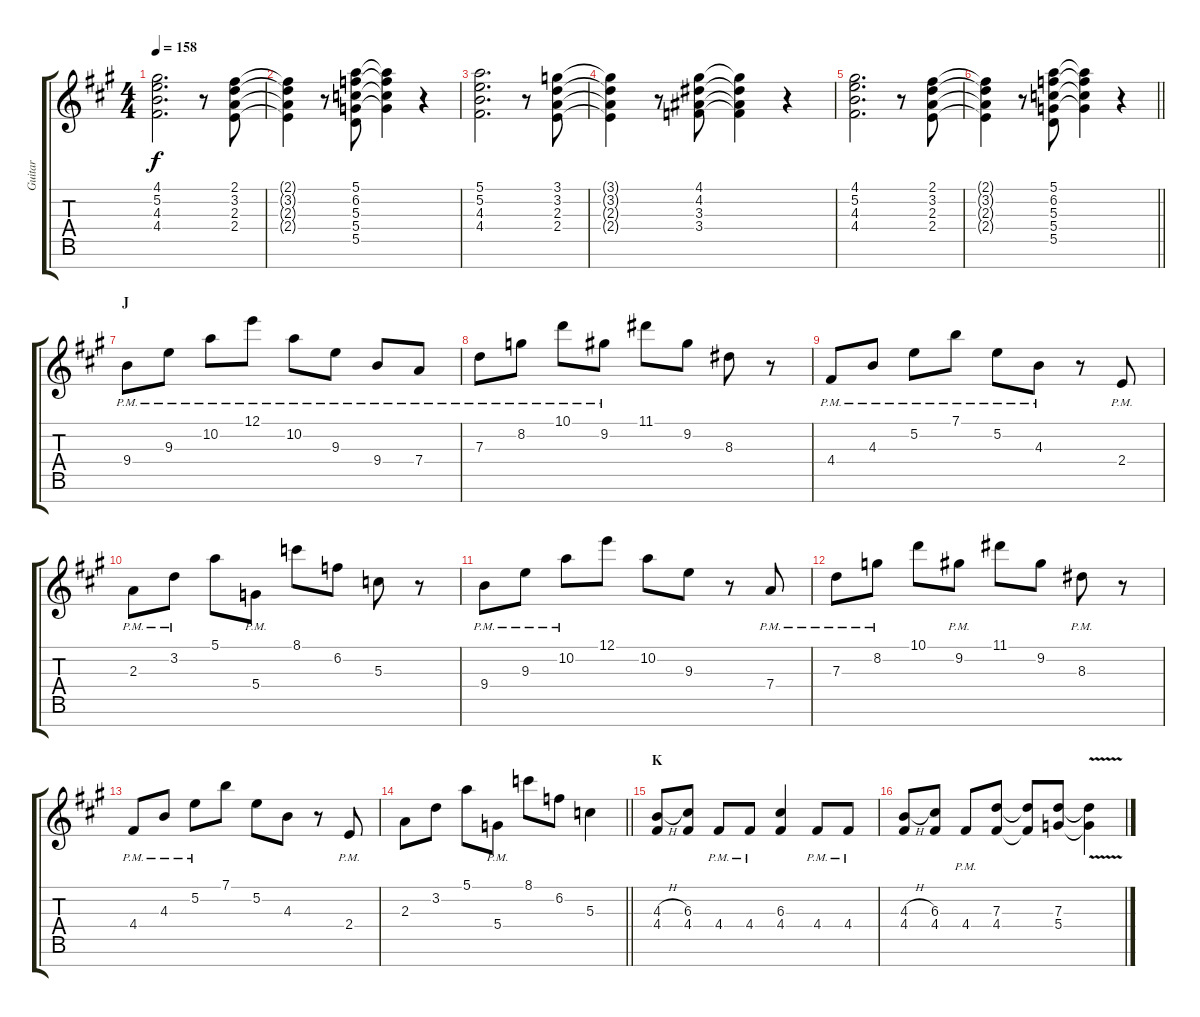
\track ("Guitar" "Guitar") {instrument acousticguitarsteel}
\staff {score tabs}
\tuning (E4 B3 G3 D3 A2 E2 B1) {hide}
\ts (4 4)
\tempo 158
\clef g2
\ks a
(4.1 5.2 4.3 4.4).2{d dy f} r.8 (2.1 3.2 2.3 2.4).8 |
(2.1{t} 3.2{t} 2.3{t} 2.4{t}).4 r.8 (5.1 6.2 5.3 5.4 5.5).8 (5.1{t} 6.2{t} 5.3{t} 5.4{t}).4 r.4 |
(5.1 5.2 4.3 4.4).2{d} r.8 (3.1 3.2 2.3 2.4).8 |
(3.1{t} 3.2{t} 2.3{t} 2.4{t}).4 r.8 (4.1 4.2 3.3 3.4).8 (4.1{t} 4.2{t} 3.3{t} 3.4{t}).4 r.4 |
(4.1 5.2 4.3 4.4).2{d} r.8 (2.1 3.2 2.3 2.4).8 |
\barLineRight lightlight
(2.1{t} 3.2{t} 2.3{t} 2.4{t}).4 r.8 (5.1 6.2 5.3 5.4 5.5).8 (5.1{t} 6.2{t} 5.3{t} 5.4{t}).4 r.4 |
\section ("" "J")
9.4{pm}.8{instrument distortionguitar} 9.3{pm}.8 10.2{pm}.8 12.1{pm}.8 10.2{pm}.8 9.3{pm}.8 9.4{pm}.8 7.4{pm}.8 |
7.3{pm}.8 8.2{pm}.8 10.1{pm}.8 9.2{pm}.8 11.1.8 9.2.8 8.3.8 r.8 |
4.4{pm}.8 4.3{pm}.8 5.2{pm}.8 7.1{pm}.8 5.2{pm}.8 4.3{pm}.8 r.8 2.4{pm}.8 |
2.3{pm}.8 3.2{pm}.8 5.1.8 5.4{pm}.8 8.1.8 6.2.8 5.3.8 r.8 |
9.4{pm}.8 9.3{pm}.8 10.2{pm}.8 12.1.8 10.2.8 9.3.8 r.8 7.4{pm}.8 |
7.3{pm}.8 8.2{pm}.8 10.1.8 9.2{pm}.8 11.1.8 9.2.8 8.3{pm}.8 r.8 |
4.4{pm}.8 4.3{pm}.8 5.2{pm}.8 7.1.8 5.2.8 4.3.8 r.8 2.4{pm}.8 |
\barLineRight lightlight
2.3.8 3.2.8 5.1.8 5.4{pm}.8 8.1.8 6.2.8 5.3.4 |
\section ("" "K")
(4.3{h} 4.4).8 (6.3 4.4).8 4.4{pm}.8 4.4{pm}.8 (6.3 4.4).4 4.4{pm}.8 4.4{pm}.8 |
(4.3{h} 4.4).8 (6.3 4.4).8 4.4{pm}.8 (7.3 4.4).8 (7.3{t} 4.4{t}).8 (7.3 5.4).8 (7.3{v t} 5.4{v t}).4
